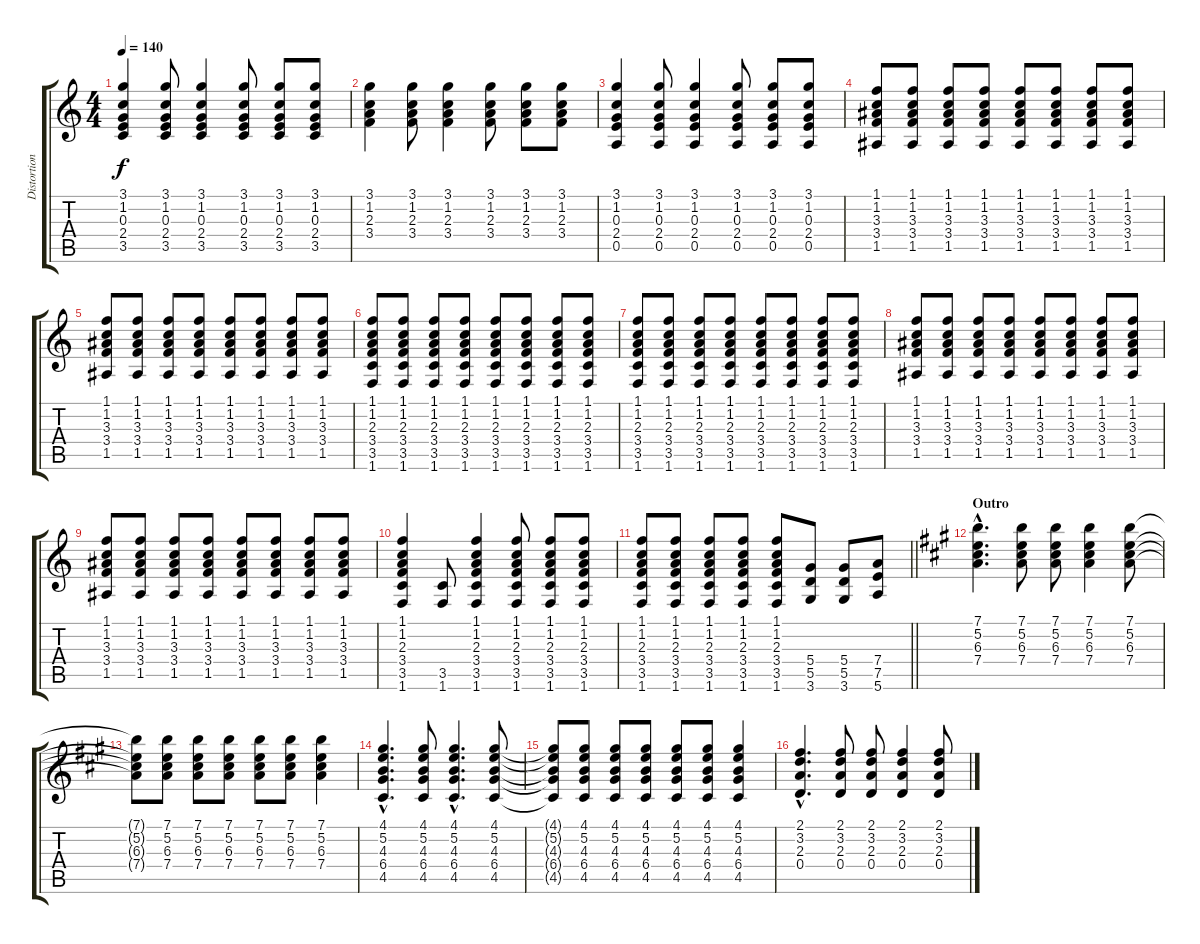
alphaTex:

\track ("Distortion Guitar 1" "Distortion") {instrument distortionguitar}
\staff {score tabs}
\tuning (E4 B3 G3 D3 A2 E2) {hide}
\ts (4 4)
\tempo 140
\clef g2
\ks c
(3.1 1.2 0.3 2.4 3.5).4{dy f} (3.1 1.2 0.3 2.4 3.5).8 (3.1 1.2 0.3 2.4 3.5).4 (3.1 1.2 0.3 2.4 3.5).8 (3.1 1.2 0.3 2.4 3.5).8 (3.1 1.2 0.3 2.4 3.5).8 |
(3.1 1.2 2.3 3.4).4 (3.1 1.2 2.3 3.4).8 (3.1 1.2 2.3 3.4).4 (3.1 1.2 2.3 3.4).8 (3.1 1.2 2.3 3.4).8 (3.1 1.2 2.3 3.4).8 |
(3.1 1.2 0.3 2.4 0.5).4 (3.1 1.2 0.3 2.4 0.5).8 (3.1 1.2 0.3 2.4 0.5).4 (3.1 1.2 0.3 2.4 0.5).8 (3.1 1.2 0.3 2.4 0.5).8 (3.1 1.2 0.3 2.4 0.5).8 |
(1.1 1.2 3.3 3.4 1.5).8 (1.1 1.2 3.3 3.4 1.5).8 (1.1 1.2 3.3 3.4 1.5).8 (1.1 1.2 3.3 3.4 1.5).8 (1.1 1.2 3.3 3.4 1.5).8 (1.1 1.2 3.3 3.4 1.5).8 (1.1 1.2 3.3 3.4 1.5).8 (1.1 1.2 3.3 3.4 1.5).8 |
(1.1 1.2 3.3 3.4 1.5).8 (1.1 1.2 3.3 3.4 1.5).8 (1.1 1.2 3.3 3.4 1.5).8 (1.1 1.2 3.3 3.4 1.5).8 (1.1 1.2 3.3 3.4 1.5).8 (1.1 1.2 3.3 3.4 1.5).8 (1.1 1.2 3.3 3.4 1.5).8 (1.1 1.2 3.3 3.4 1.5).8 |
(1.1 1.2 2.3 3.4 3.5 1.6).8 (1.1 1.2 2.3 3.4 3.5 1.6).8 (1.1 1.2 2.3 3.4 3.5 1.6).8 (1.1 1.2 2.3 3.4 3.5 1.6).8 (1.1 1.2 2.3 3.4 3.5 1.6).8 (1.1 1.2 2.3 3.4 3.5 1.6).8 (1.1 1.2 2.3 3.4 3.5 1.6).8 (1.1 1.2 2.3 3.4 3.5 1.6).8 |
(1.1 1.2 2.3 3.4 3.5 1.6).8 (1.1 1.2 2.3 3.4 3.5 1.6).8 (1.1 1.2 2.3 3.4 3.5 1.6).8 (1.1 1.2 2.3 3.4 3.5 1.6).8 (1.1 1.2 2.3 3.4 3.5 1.6).8 (1.1 1.2 2.3 3.4 3.5 1.6).8 (1.1 1.2 2.3 3.4 3.5 1.6).8 (1.1 1.2 2.3 3.4 3.5 1.6).8 |
(1.1 1.2 3.3 3.4 1.5).8 (1.1 1.2 3.3 3.4 1.5).8 (1.1 1.2 3.3 3.4 1.5).8 (1.1 1.2 3.3 3.4 1.5).8 (1.1 1.2 3.3 3.4 1.5).8 (1.1 1.2 3.3 3.4 1.5).8 (1.1 1.2 3.3 3.4 1.5).8 (1.1 1.2 3.3 3.4 1.5).8 |
(1.1 1.2 3.3 3.4 1.5).8 (1.1 1.2 3.3 3.4 1.5).8 (1.1 1.2 3.3 3.4 1.5).8 (1.1 1.2 3.3 3.4 1.5).8 (1.1 1.2 3.3 3.4 1.5).8 (1.1 1.2 3.3 3.4 1.5).8 (1.1 1.2 3.3 3.4 1.5).8 (1.1 1.2 3.3 3.4 1.5).8 |
(1.1 1.2 2.3 3.4 3.5 1.6).4 (3.5 1.6).8 (1.1 1.2 2.3 3.4 3.5 1.6).4 (1.1 1.2 2.3 3.4 3.5 1.6).8 (1.1 1.2 2.3 3.4 3.5 1.6).8 (1.1 1.2 2.3 3.4 3.5 1.6).8 |
\barLineRight lightlight
(1.1 1.2 2.3 3.4 3.5 1.6).8 (1.1 1.2 2.3 3.4 3.5 1.6).8 (1.1 1.2 2.3 3.4 3.5 1.6).8 (1.1 1.2 2.3 3.4 3.5 1.6).8 (1.1 1.2 2.3 3.4 3.5 1.6).8 (5.4 5.5 3.6).8 (5.4 5.5 3.6).8 (7.4 7.5 5.6).8 |
\section ("" "Outro")
\ks a
(7.1{hac} 5.2{hac} 6.3{hac} 7.4{hac}).4{d} (7.1 5.2 6.3 7.4).8 (7.1 5.2 6.3 7.4).8 (7.1 5.2 6.3 7.4).4 (7.1 5.2 6.3 7.4).8 |
(7.1{t} 5.2{t} 6.3{t} 7.4{t}).8 (7.1 5.2 6.3 7.4).8 (7.1 5.2 6.3 7.4).8 (7.1 5.2 6.3 7.4).8 (7.1 5.2 6.3 7.4).8 (7.1 5.2 6.3 7.4).8 (7.1 5.2 6.3 7.4).4 |
(4.1{hac} 5.2{hac} 4.3{hac} 6.4{hac} 4.5{hac}).4{d} (4.1 5.2 4.3 6.4 4.5).8 (4.1{hac} 5.2{hac} 4.3{hac} 6.4{hac} 4.5{hac}).4{d} (4.1 5.2 4.3 6.4 4.5).8 |
(4.1{t} 5.2{t} 4.3{t} 6.4{t} 4.5{t}).8 (4.1 5.2 4.3 6.4 4.5).8 (4.1 5.2 4.3 6.4 4.5).8 (4.1 5.2 4.3 6.4 4.5).8 (4.1 5.2 4.3 6.4 4.5).8 (4.1 5.2 4.3 6.4 4.5).8 (4.1 5.2 4.3 6.4 4.5).4 |
(2.1{hac} 3.2{hac} 2.3{hac} 0.4{hac}).4{d} (2.1 3.2 2.3 0.4).8 (2.1 3.2 2.3 0.4).8 (2.1 3.2 2.3 0.4).4 (2.1 3.2 2.3 0.4).8
